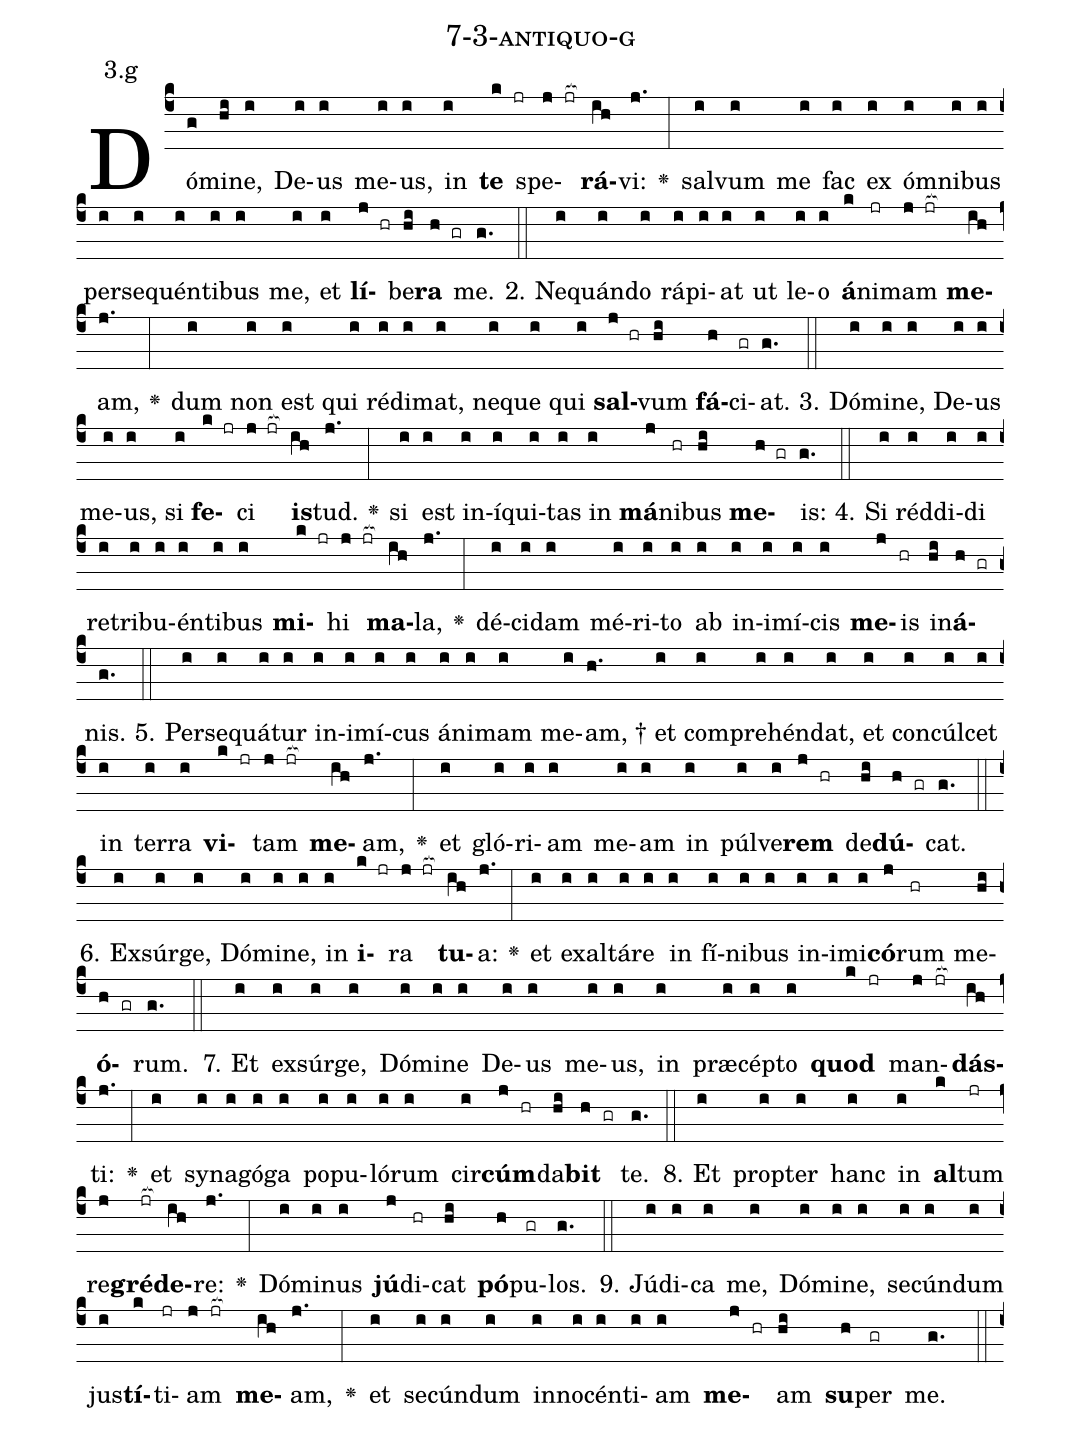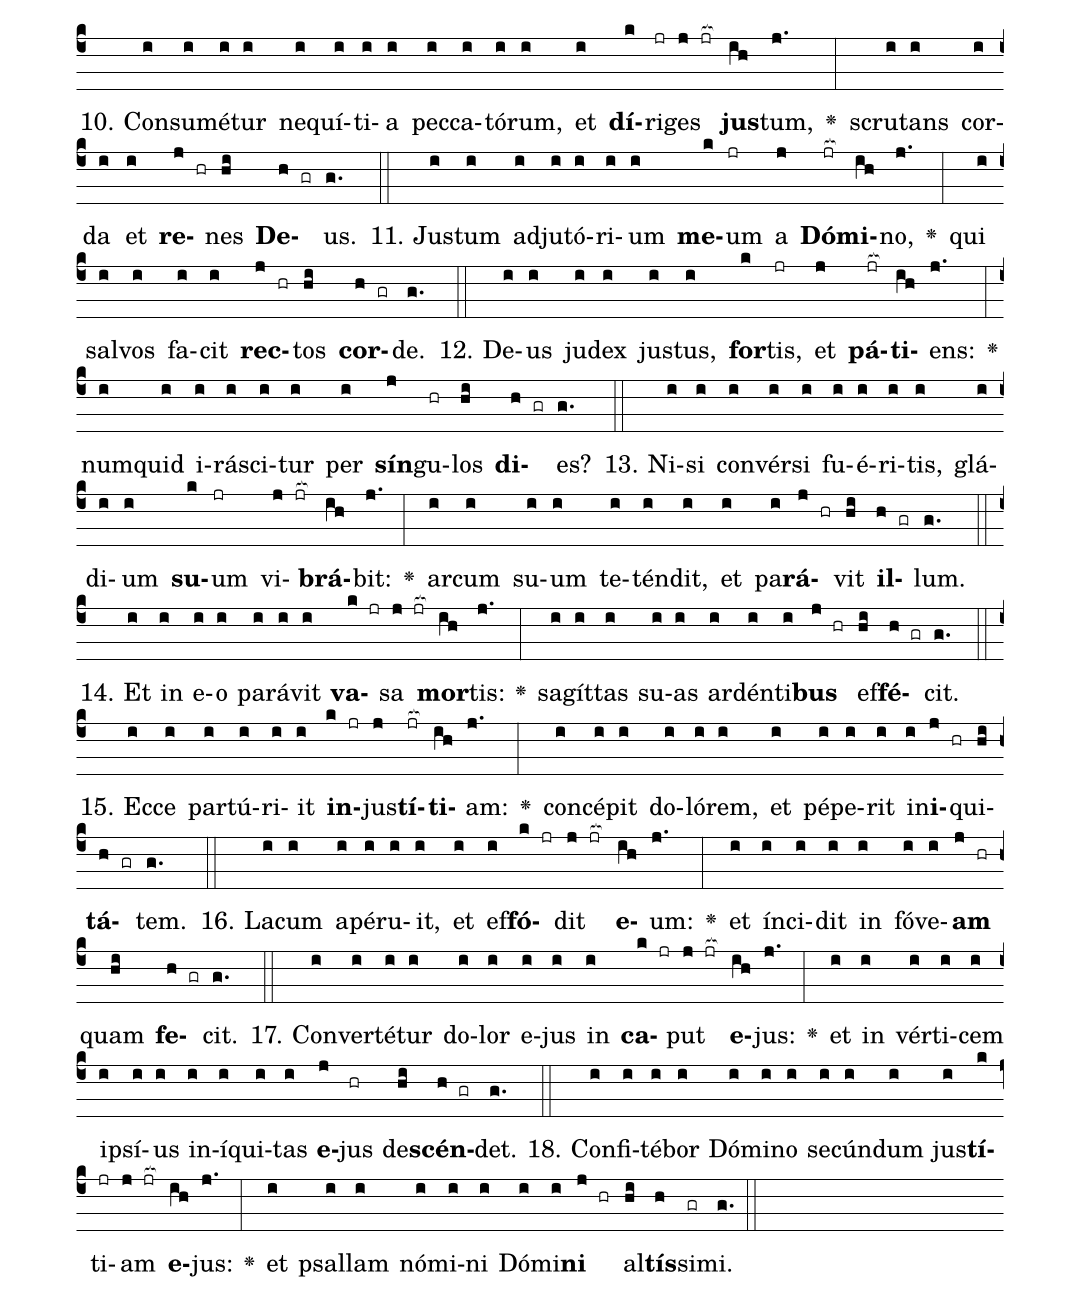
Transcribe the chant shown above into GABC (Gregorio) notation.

name: 7-3-antiquo-g;
annotation: 3.g;
%%
(c4)Dó(g)mi(hi)ne,(i) De(i)us(i) me(i)us,(i) in(i) <b>te</b>(k jr) spe(j jr[ocb:1{])<b>rá</b>(ih[ocb:0}])vi:(j.) <v>\greheightstar</v>(:) sal(i)vum(i) me(i) fac(i) ex(i) óm(i)ni(i)bus(i) per(i)se(i)quén(i)ti(i)bus(i) me,(i) et(i) <b>lí</b>(j hr)be(hi)<b>ra</b>(h gr) me.(g.) (::)
2. Ne(i)quán(i)do(i) rá(i)pi(i)at(i) ut(i) le(i)o(i) <b>á</b>(k)ni(jr)mam(j jr[ocb:1{]) <b>me</b>(ih[ocb:0}])am,(j.) <v>\greheightstar</v>(:) dum(i) non(i) est(i) qui(i) réd(i)i(i)mat,(i) ne(i)que(i) qui(i) <b>sal</b>(j hr)vum(hi) <b>fá</b>(h)ci(gr)at.(g.) (::)
3. Dó(i)mi(i)ne,(i) De(i)us(i) me(i)us,(i) si(i) <b>fe</b>(k jr)ci(j jr[ocb:1{]) <b>is</b>(ih[ocb:0}])tud.(j.) <v>\greheightstar</v>(:) si(i) est(i) in(i)í(i)qui(i)tas(i) in(i) <b>má</b>(j)ni(hr)bus(hi) <b>me</b>(h gr)is:(g.) (::)
4. Si(i) réd(i)di(i)di(i) re(i)tri(i)bu(i)én(i)ti(i)bus(i) <b>mi</b>(k jr)hi(j jr[ocb:1{]) <b>ma</b>(ih[ocb:0}])la,(j.) <v>\greheightstar</v>(:) dé(i)ci(i)dam(i) mé(i)ri(i)to(i) ab(i) in(i)i(i)mí(i)cis(i) <b>me</b>(j)is(hr) in(hi)<b>á</b>(h gr)nis.(g.) (::)
5. Per(i)se(i)quá(i)tur(i) in(i)i(i)mí(i)cus(i) á(i)ni(i)mam(i) me(i)am, †(h.) et(i) com(i)pre(i)hén(i)dat,(i) et(i) con(i)cúl(i)cet(i) in(i) ter(i)ra(i) <b>vi</b>(k jr)tam(j jr[ocb:1{]) <b>me</b>(ih[ocb:0}])am,(j.) <v>\greheightstar</v>(:) et(i) gló(i)ri(i)am(i) me(i)am(i) in(i) púl(i)ve(i)<b>rem</b>(j hr) de(hi)<b>dú</b>(h gr)cat.(g.) (::)
6. Ex(i)súr(i)ge,(i) Dó(i)mi(i)ne,(i) in(i) <b>i</b>(k jr)ra(j jr[ocb:1{]) <b>tu</b>(ih[ocb:0}])a:(j.) <v>\greheightstar</v>(:) et(i) ex(i)al(i)tá(i)re(i) in(i) fí(i)ni(i)bus(i) in(i)i(i)mi(i)<b>có</b>(j)rum(hr) me(hi)<b>ó</b>(h gr)rum.(g.) (::)
7. Et(i) ex(i)súr(i)ge,(i) Dó(i)mi(i)ne(i) De(i)us(i) me(i)us,(i) in(i) præ(i)cép(i)to(i) <b>quod</b>(k jr) man(j jr[ocb:1{])<b>dás</b>(ih[ocb:0}])ti:(j.) <v>\greheightstar</v>(:) et(i) sy(i)na(i)gó(i)ga(i) po(i)pu(i)ló(i)rum(i) cir(i)<b>cúm</b>(j hr)da(hi)<b>bit</b>(h gr) te.(g.) (::)
8. Et(i) prop(i)ter(i) hanc(i) in(i) <b>al</b>(k)tum(jr) re(j)<b>gré</b>(jr[ocb:1{])<b>de</b>(ih[ocb:0}])re:(j.) <v>\greheightstar</v>(:) Dó(i)mi(i)nus(i) <b>jú</b>(j)di(hr)cat(hi) <b>pó</b>(h)pu(gr)los.(g.) (::)
9. Jú(i)di(i)ca(i) me,(i) Dó(i)mi(i)ne,(i) se(i)cún(i)dum(i) jus(i)<b>tí</b>(k)ti(jr)am(j jr[ocb:1{]) <b>me</b>(ih[ocb:0}])am,(j.) <v>\greheightstar</v>(:) et(i) se(i)cún(i)dum(i) in(i)no(i)cén(i)ti(i)am(i) <b>me</b>(j hr)am(hi) <b>su</b>(h)per(gr) me.(g.) (::)
10. Con(i)su(i)mé(i)tur(i) ne(i)quí(i)ti(i)a(i) pec(i)ca(i)tó(i)rum,(i) et(i) <b>dí</b>(k)ri(jr)ges(j jr[ocb:1{]) <b>jus</b>(ih[ocb:0}])tum,(j.) <v>\greheightstar</v>(:) scru(i)tans(i) cor(i)da(i) et(i) <b>re</b>(j hr)nes(hi) <b>De</b>(h gr)us.(g.) (::)
11. Jus(i)tum(i) ad(i)ju(i)tó(i)ri(i)um(i) <b>me</b>(k)um(jr) a(j) <b>Dó</b>(jr[ocb:1{])<b>mi</b>(ih[ocb:0}])no,(j.) <v>\greheightstar</v>(:) qui(i) sal(i)vos(i) fa(i)cit(i) <b>rec</b>(j hr)tos(hi) <b>cor</b>(h gr)de.(g.) (::)
12. De(i)us(i) ju(i)dex(i) jus(i)tus,(i) <b>for</b>(k)tis,(jr) et(j) <b>pá</b>(jr[ocb:1{])<b>ti</b>(ih[ocb:0}])ens:(j.) <v>\greheightstar</v>(:) num(i)quid(i) i(i)rá(i)sci(i)tur(i) per(i) <b>sín</b>(j)gu(hr)los(hi) <b>di</b>(h gr)es?(g.) (::)
13. Ni(i)si(i) con(i)vér(i)si(i) fu(i)é(i)ri(i)tis,(i) glá(i)di(i)um(i) <b>su</b>(k)um(jr) vi(j jr[ocb:1{])<b>brá</b>(ih[ocb:0}])bit:(j.) <v>\greheightstar</v>(:) ar(i)cum(i) su(i)um(i) te(i)tén(i)dit,(i) et(i) pa(i)<b>rá</b>(j hr)vit(hi) <b>il</b>(h gr)lum.(g.) (::)
14. Et(i) in(i) e(i)o(i) pa(i)rá(i)vit(i) <b>va</b>(k jr)sa(j jr[ocb:1{]) <b>mor</b>(ih[ocb:0}])tis:(j.) <v>\greheightstar</v>(:) sa(i)gít(i)tas(i) su(i)as(i) ar(i)dén(i)ti(i)<b>bus</b>(j hr) ef(hi)<b>fé</b>(h gr)cit.(g.) (::)
15. Ec(i)ce(i) par(i)tú(i)ri(i)it(i) <b>in</b>(k jr)jus(j)<b>tí</b>(jr[ocb:1{])<b>ti</b>(ih[ocb:0}])am:(j.) <v>\greheightstar</v>(:) con(i)cé(i)pit(i) do(i)ló(i)rem,(i) et(i) pé(i)pe(i)rit(i) in(i)<b>i</b>(j hr)qui(hi)<b>tá</b>(h gr)tem.(g.) (::)
16. La(i)cum(i) a(i)pé(i)ru(i)it,(i) et(i) ef(i)<b>fó</b>(k jr)dit(j jr[ocb:1{]) <b>e</b>(ih[ocb:0}])um:(j.) <v>\greheightstar</v>(:) et(i) ín(i)ci(i)dit(i) in(i) fó(i)ve(i)<b>am</b>(j hr) quam(hi) <b>fe</b>(h gr)cit.(g.) (::)
17. Con(i)ver(i)té(i)tur(i) do(i)lor(i) e(i)jus(i) in(i) <b>ca</b>(k jr)put(j jr[ocb:1{]) <b>e</b>(ih[ocb:0}])jus:(j.) <v>\greheightstar</v>(:) et(i) in(i) vér(i)ti(i)cem(i) ip(i)sí(i)us(i) in(i)í(i)qui(i)tas(i) <b>e</b>(j)jus(hr) de(hi)<b>scén</b>(h gr)det.(g.) (::)
18. Con(i)fi(i)té(i)bor(i) Dó(i)mi(i)no(i) se(i)cún(i)dum(i) jus(i)<b>tí</b>(k)ti(jr)am(j jr[ocb:1{]) <b>e</b>(ih[ocb:0}])jus:(j.) <v>\greheightstar</v>(:) et(i) psal(i)lam(i) nó(i)mi(i)ni(i) Dó(i)mi(i)<b>ni</b>(j hr) al(hi)<b>tís</b>(h)si(gr)mi.(g.) (::)
